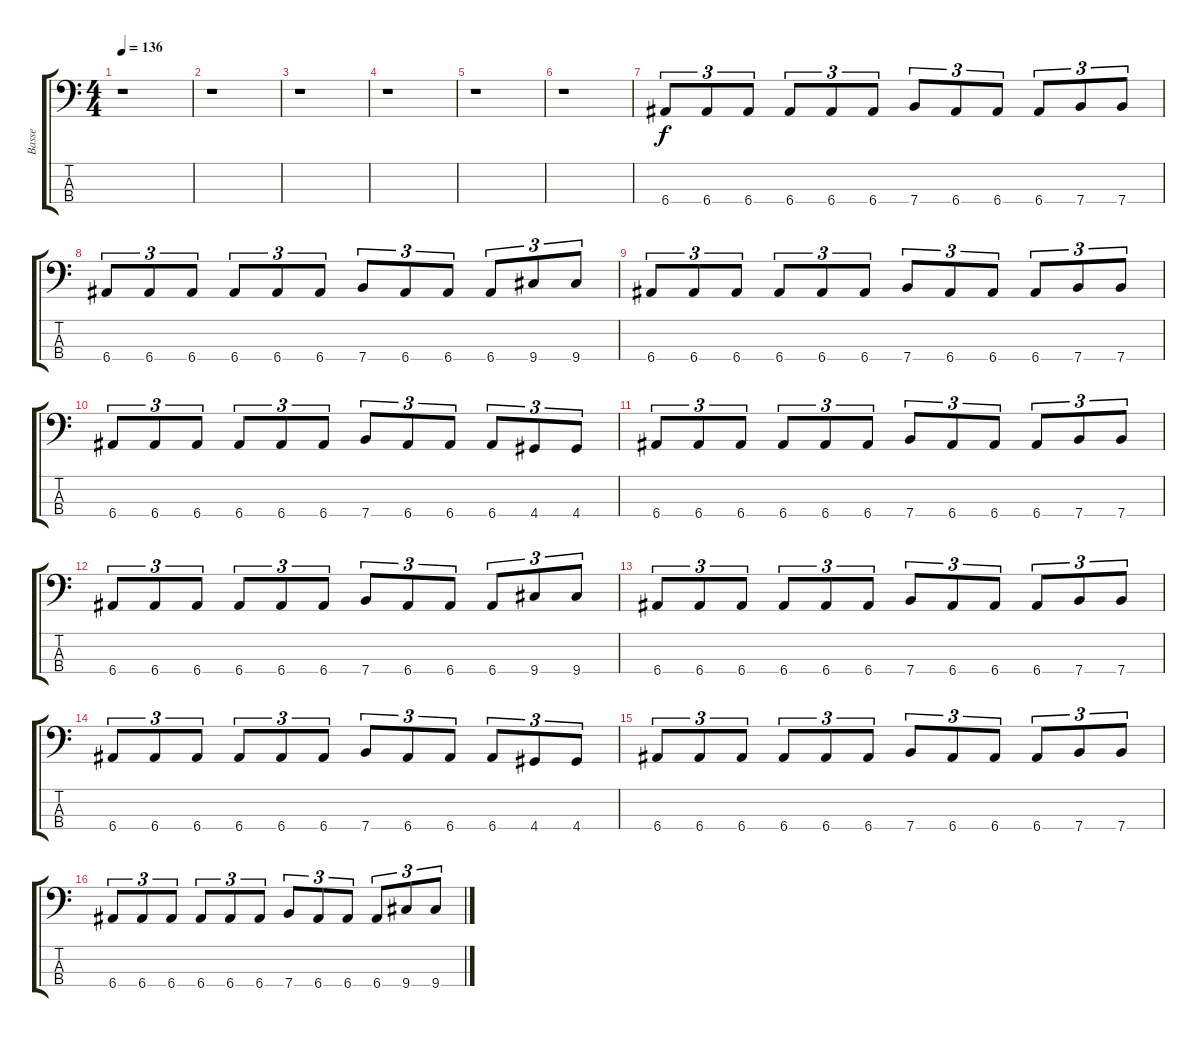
\track ("Basse" "Basse") {instrument electricbasspick}
\staff {score tabs}
\tuning (G2 D2 A1 E1) {hide}
\ts (4 4)
\tempo 136
\clef f4
\ks c
r.1{dy f} |
r.1 |
r.1 |
r.1 |
r.1 |
r.1 |
6.4.8{tu (3 2)} 6.4.8{tu (3 2)} 6.4.8{tu (3 2)} 6.4.8{tu (3 2)} 6.4.8{tu (3 2)} 6.4.8{tu (3 2)} 7.4.8{tu (3 2)} 6.4.8{tu (3 2)} 6.4.8{tu (3 2)} 6.4.8{tu (3 2)} 7.4.8{tu (3 2)} 7.4.8{tu (3 2)} |
6.4.8{tu (3 2)} 6.4.8{tu (3 2)} 6.4.8{tu (3 2)} 6.4.8{tu (3 2)} 6.4.8{tu (3 2)} 6.4.8{tu (3 2)} 7.4.8{tu (3 2)} 6.4.8{tu (3 2)} 6.4.8{tu (3 2)} 6.4.8{tu (3 2)} 9.4.8{tu (3 2)} 9.4.8{tu (3 2)} |
6.4.8{tu (3 2)} 6.4.8{tu (3 2)} 6.4.8{tu (3 2)} 6.4.8{tu (3 2)} 6.4.8{tu (3 2)} 6.4.8{tu (3 2)} 7.4.8{tu (3 2)} 6.4.8{tu (3 2)} 6.4.8{tu (3 2)} 6.4.8{tu (3 2)} 7.4.8{tu (3 2)} 7.4.8{tu (3 2)} |
6.4.8{tu (3 2)} 6.4.8{tu (3 2)} 6.4.8{tu (3 2)} 6.4.8{tu (3 2)} 6.4.8{tu (3 2)} 6.4.8{tu (3 2)} 7.4.8{tu (3 2)} 6.4.8{tu (3 2)} 6.4.8{tu (3 2)} 6.4.8{tu (3 2)} 4.4.8{tu (3 2)} 4.4.8{tu (3 2)} |
6.4.8{tu (3 2)} 6.4.8{tu (3 2)} 6.4.8{tu (3 2)} 6.4.8{tu (3 2)} 6.4.8{tu (3 2)} 6.4.8{tu (3 2)} 7.4.8{tu (3 2)} 6.4.8{tu (3 2)} 6.4.8{tu (3 2)} 6.4.8{tu (3 2)} 7.4.8{tu (3 2)} 7.4.8{tu (3 2)} |
6.4.8{tu (3 2)} 6.4.8{tu (3 2)} 6.4.8{tu (3 2)} 6.4.8{tu (3 2)} 6.4.8{tu (3 2)} 6.4.8{tu (3 2)} 7.4.8{tu (3 2)} 6.4.8{tu (3 2)} 6.4.8{tu (3 2)} 6.4.8{tu (3 2)} 9.4.8{tu (3 2)} 9.4.8{tu (3 2)} |
6.4.8{tu (3 2)} 6.4.8{tu (3 2)} 6.4.8{tu (3 2)} 6.4.8{tu (3 2)} 6.4.8{tu (3 2)} 6.4.8{tu (3 2)} 7.4.8{tu (3 2)} 6.4.8{tu (3 2)} 6.4.8{tu (3 2)} 6.4.8{tu (3 2)} 7.4.8{tu (3 2)} 7.4.8{tu (3 2)} |
6.4.8{tu (3 2)} 6.4.8{tu (3 2)} 6.4.8{tu (3 2)} 6.4.8{tu (3 2)} 6.4.8{tu (3 2)} 6.4.8{tu (3 2)} 7.4.8{tu (3 2)} 6.4.8{tu (3 2)} 6.4.8{tu (3 2)} 6.4.8{tu (3 2)} 4.4.8{tu (3 2)} 4.4.8{tu (3 2)} |
6.4.8{tu (3 2)} 6.4.8{tu (3 2)} 6.4.8{tu (3 2)} 6.4.8{tu (3 2)} 6.4.8{tu (3 2)} 6.4.8{tu (3 2)} 7.4.8{tu (3 2)} 6.4.8{tu (3 2)} 6.4.8{tu (3 2)} 6.4.8{tu (3 2)} 7.4.8{tu (3 2)} 7.4.8{tu (3 2)} |
6.4.8{tu (3 2)} 6.4.8{tu (3 2)} 6.4.8{tu (3 2)} 6.4.8{tu (3 2)} 6.4.8{tu (3 2)} 6.4.8{tu (3 2)} 7.4.8{tu (3 2)} 6.4.8{tu (3 2)} 6.4.8{tu (3 2)} 6.4.8{tu (3 2)} 9.4.8{tu (3 2)} 9.4.8{tu (3 2)}
